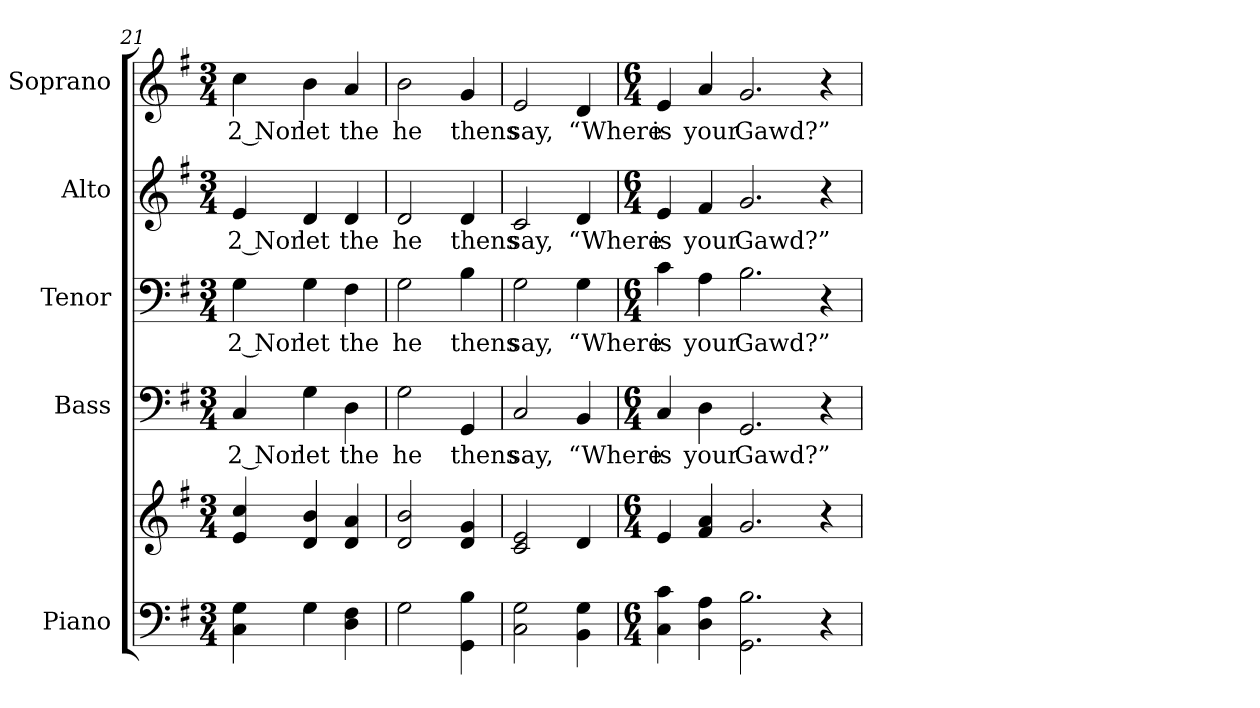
**kern	**kern	**kern	**text	**kern	**text	**kern	**text	**kern	**text
*part5	*part5	*part4	*part4	*part3	*part3	*part2	*part2	*part1	*part1
*staff6	*staff5	*staff4	*staff4	*staff3	*staff3	*staff2	*staff2	*staff1	*staff1
*I"Piano	*	*I"Bass	*	*I"Tenor	*	*I"Alto	*	*I"Soprano	*
*I'Pno.	*	*I'B.	*	*I'T.	*	*I'A.	*	*I'S.	*
!!LO:PB:g=z
*clefF4	*clefG2	*clefF4	*	*clefF4	*	*clefG2	*	*clefG2	*
*k[f#]	*k[f#]	*k[f#]	*	*k[f#]	*	*k[f#]	*	*k[f#]	*
*G:	*G:	*G:	*	*G:	*	*G:	*	*G:	*
*M3/4	*M3/4	*M3/4	*	*M3/4	*	*M3/4	*	*M3/4	*
=21	=21	=21	=21	=21	=21	=21	=21	=21	=21
!	!	!	!LO:LY:b:color=#000000	!	!	!	!	!	!
!	!	!	!	!	!LO:LY:b:color=#000000	!	!	!	!
!	!	!	!	!	!	!	!LO:LY:b:color=#000000	!	!
!	!	!	!	!	!	!	!	!	!LO:LY:b:color=#000000
4Ci\ 4Gi	4ei/ 4cci	4Ci/	2 Nor	4Gi\	2 Nor	4ei/	2 Nor	4cci\	2 Nor
!	!	!	!LO:LY:b:color=#000000	!	!	!	!	!	!
!	!	!	!	!	!LO:LY:b:color=#000000	!	!	!	!
!	!	!	!	!	!	!	!LO:LY:b:color=#000000	!	!
!	!	!	!	!	!	!	!	!	!LO:LY:b:color=#000000
4Gi\	4di/ 4bi	4Gi\	let	4Gi\	let	4di/	let	4bi\	let
!	!	!	!LO:LY:b:color=#000000	!	!	!	!	!	!
!	!	!	!	!	!LO:LY:b:color=#000000	!	!	!	!
!	!	!	!	!	!	!	!LO:LY:b:color=#000000	!	!
!	!	!	!	!	!	!	!	!	!LO:LY:b:color=#000000
4Di\ 4F#i	4di/ 4ai	4Di\	the	4F#i\	the	4di/	the	4ai/	the
=22	=22	=22	=22	=22	=22	=22	=22	=22	=22
!	!	!	!LO:LY:b:color=#000000	!	!	!	!	!	!
!	!	!	!	!	!LO:LY:b:color=#000000	!	!	!	!
!	!	!	!	!	!	!	!LO:LY:b:color=#000000	!	!
!	!	!	!	!	!	!	!	!	!LO:LY:b:color=#000000
2Gi\	2di/ 2bi	2Gi\	he	2Gi\	he	2di/	he	2bi\	he
!	!	!	!LO:LY:b:color=#000000	!	!	!	!	!	!
!	!	!	!	!	!LO:LY:b:color=#000000	!	!	!	!
!	!	!	!	!	!	!	!LO:LY:b:color=#000000	!	!
!	!	!	!	!	!	!	!	!	!LO:LY:b:color=#000000
4GGi\ 4Bi	4di/ 4gi	4GGi/	thens	4Bi\	thens	4di/	thens	4gi/	thens
!!LO:PB:g=z
=23	=23	=23	=23	=23	=23	=23	=23	=23	=23
!	!	!	!LO:LY:b:color=#000000	!	!	!	!	!	!
!	!	!	!	!	!LO:LY:b:color=#000000	!	!	!	!
!	!	!	!	!	!	!	!LO:LY:b:color=#000000	!	!
!	!	!	!	!	!	!	!	!	!LO:LY:b:color=#000000
2Ci\ 2Gi	2ci/ 2ei	2Ci/	say,	2Gi\	say,	2ci/	say,	2ei/	say,
!	!	!	!LO:LY:b:color=#000000	!	!	!	!	!	!
!	!	!	!	!	!LO:LY:b:color=#000000	!	!	!	!
!	!	!	!	!	!	!	!LO:LY:b:color=#000000	!	!
!	!	!	!	!	!	!	!	!	!LO:LY:b:color=#000000
4BBi\ 4Gi	4di/	4BBi/	“Where	4Gi\	“Where	4di/	“Where	4di/	“Where
=24	=24	=24	=24	=24	=24	=24	=24	=24	=24
*M6/4	*M6/4	*M6/4	*	*M6/4	*	*M6/4	*	*M6/4	*
!	!	!	!LO:LY:b:color=#000000	!	!	!	!	!	!
!	!	!	!	!	!LO:LY:b:color=#000000	!	!	!	!
!	!	!	!	!	!	!	!LO:LY:b:color=#000000	!	!
!	!	!	!	!	!	!	!	!	!LO:LY:b:color=#000000
4Ci\ 4ci	4ei/	4Ci/	is	4ci\	is	4ei/	is	4ei/	is
!	!	!	!LO:LY:b:color=#000000	!	!	!	!	!	!
!	!	!	!	!	!LO:LY:b:color=#000000	!	!	!	!
!	!	!	!	!	!	!	!LO:LY:b:color=#000000	!	!
!	!	!	!	!	!	!	!	!	!LO:LY:b:color=#000000
4Di\ 4Ai	4f#i/ 4ai	4Di\	your	4Ai\	your	4f#i/	your	4ai/	your
!	!	!	!LO:LY:b:color=#000000	!	!	!	!	!	!
!	!	!	!	!	!LO:LY:b:color=#000000	!	!	!	!
!	!	!	!	!	!	!	!LO:LY:b:color=#000000	!	!
!	!	!	!	!	!	!	!	!	!LO:LY:b:color=#000000
2.GGi\ 2.Bi	2.gi/	2.GGi/	Gawd?”	2.Bi\	Gawd?”	2.gi/	Gawd?”	2.gi/	Gawd?”
4r	4r	4r	.	4r	.	4r	.	4r	.
=	=	=	=	=	=	=	=	=	=
*-	*-	*-	*-	*-	*-	*-	*-	*-	*-
